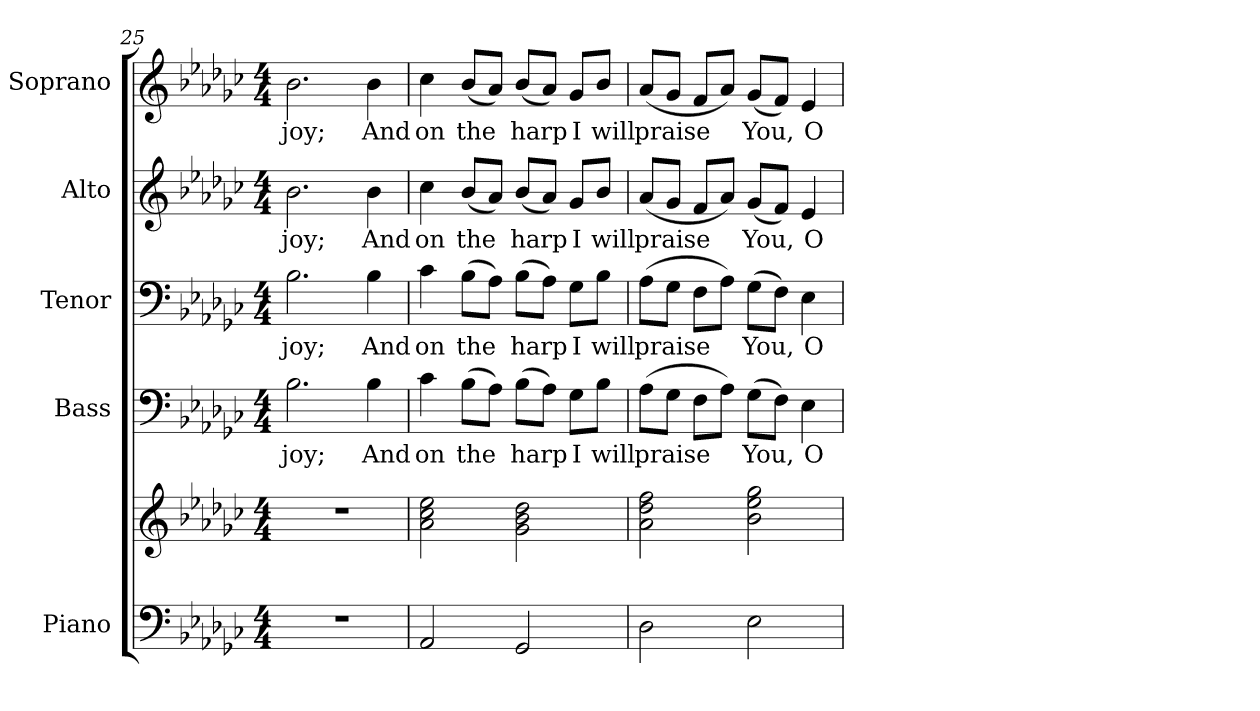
**kern	**kern	**kern	**text	**kern	**text	**kern	**text	**kern	**text
*part5	*part5	*part4	*part4	*part3	*part3	*part2	*part2	*part1	*part1
*staff6	*staff5	*staff4	*staff4	*staff3	*staff3	*staff2	*staff2	*staff1	*staff1
*I"Piano	*	*I"Bass	*	*I"Tenor	*	*I"Alto	*	*I"Soprano	*
*I'Pno.	*	*I'B.	*	*I'T.	*	*I'A.	*	*I'S.	*
!!LO:PB:g=z
*clefF4	*clefG2	*clefF4	*	*clefF4	*	*clefG2	*	*clefG2	*
*k[b-e-a-d-g-c-]	*k[b-e-a-d-g-c-]	*k[b-e-a-d-g-c-]	*	*k[b-e-a-d-g-c-]	*	*k[b-e-a-d-g-c-]	*	*k[b-e-a-d-g-c-]	*
*G-:	*G-:	*G-:	*	*G-:	*	*G-:	*	*G-:	*
*M4/4	*M4/4	*M4/4	*	*M4/4	*	*M4/4	*	*M4/4	*
=25	=25	=25	=25	=25	=25	=25	=25	=25	=25
!	!	!	!LO:LY:b:color=#000000	!	!	!	!	!	!
!	!	!	!	!	!LO:LY:b:color=#000000	!	!	!	!
!	!	!	!	!	!	!	!LO:LY:b:color=#000000	!	!
!	!	!	!	!	!	!	!	!	!LO:LY:b:color=#000000
1r	1r	2.B-i\	joy;	2.B-i\	joy;	2.b-i\	joy;	2.b-i\	joy;
!	!	!	!LO:LY:b:color=#000000	!	!	!	!	!	!
!	!	!	!	!	!LO:LY:b:color=#000000	!	!	!	!
!	!	!	!	!	!	!	!LO:LY:b:color=#000000	!	!
!	!	!	!	!	!	!	!	!	!LO:LY:b:color=#000000
.	.	4B-i\	And	4B-i\	And	4b-i\	And	4b-i\	And
=26	=26	=26	=26	=26	=26	=26	=26	=26	=26
!	!	!	!LO:LY:b:color=#000000	!	!	!	!	!	!
!	!	!	!	!	!LO:LY:b:color=#000000	!	!	!	!
!	!	!	!	!	!	!	!LO:LY:b:color=#000000	!	!
!	!	!	!	!	!	!	!	!	!LO:LY:b:color=#000000
2AA-i/	2a-i\ 2cc-i 2ee-i	4c-i\	on	4c-i\	on	4cc-i\	on	4cc-i\	on
!	!	!	!LO:LY:b:color=#000000	!	!	!	!	!	!
!	!	!	!	!	!LO:LY:b:color=#000000	!	!	!	!
!	!	!	!	!	!	!	!LO:LY:b:color=#000000	!	!
!	!	!	!	!	!	!	!	!	!LO:LY:b:color=#000000
.	.	(8B-i\L	the	(8B-i\L	the	(8b-i/L	the	(8b-i/L	the
.	.	8A-i\J)	.	8A-i\J)	.	8a-i/J)	.	8a-i/J)	.
!	!	!	!LO:LY:b:color=#000000	!	!	!	!	!	!
!	!	!	!	!	!LO:LY:b:color=#000000	!	!	!	!
!	!	!	!	!	!	!	!LO:LY:b:color=#000000	!	!
!	!	!	!	!	!	!	!	!	!LO:LY:b:color=#000000
2GG-i/	2g-i\ 2b-i 2dd-i	(8B-i\L	harp	(8B-i\L	harp	(8b-i/L	harp	(8b-i/L	harp
.	.	8A-i\J)	.	8A-i\J)	.	8a-i/J)	.	8a-i/J)	.
!	!	!	!LO:LY:b:color=#000000	!	!	!	!	!	!
!	!	!	!	!	!LO:LY:b:color=#000000	!	!	!	!
!	!	!	!	!	!	!	!LO:LY:b:color=#000000	!	!
!	!	!	!	!	!	!	!	!	!LO:LY:b:color=#000000
.	.	8G-i\L	I	8G-i\L	I	8g-i/L	I	8g-i/L	I
!	!	!	!LO:LY:b:color=#000000	!	!	!	!	!	!
!	!	!	!	!	!LO:LY:b:color=#000000	!	!	!	!
!	!	!	!	!	!	!	!LO:LY:b:color=#000000	!	!
!	!	!	!	!	!	!	!	!	!LO:LY:b:color=#000000
.	.	8B-i\J	will	8B-i\J	will	8b-i/J	will	8b-i/J	will
=27	=27	=27	=27	=27	=27	=27	=27	=27	=27
!	!	!	!LO:LY:b:color=#000000	!	!	!	!	!	!
!	!	!	!	!	!LO:LY:b:color=#000000	!	!	!	!
!	!	!	!	!	!	!	!LO:LY:b:color=#000000	!	!
!	!	!	!	!	!	!	!	!	!LO:LY:b:color=#000000
2D-i\	2a-i\ 2dd-i 2ffi	(8A-i\L	praise	(8A-i\L	praise	(8a-i/L	praise	(8a-i/L	praise
.	.	8G-i\J	.	8G-i\J	.	8g-i/J	.	8g-i/J	.
.	.	8Fi\L	.	8Fi\L	.	8fi/L	.	8fi/L	.
.	.	8A-i\J)	.	8A-i\J)	.	8a-i/J)	.	8a-i/J)	.
!	!	!	!LO:LY:b:color=#000000	!	!	!	!	!	!
!	!	!	!	!	!LO:LY:b:color=#000000	!	!	!	!
!	!	!	!	!	!	!	!LO:LY:b:color=#000000	!	!
!	!	!	!	!	!	!	!	!	!LO:LY:b:color=#000000
2E-i\	2b-i\ 2ee-i 2gg-i	(8G-i\L	You,	(8G-i\L	You,	(8g-i/L	You,	(8g-i/L	You,
.	.	8Fi\J)	.	8Fi\J)	.	8fi/J)	.	8fi/J)	.
!	!	!	!LO:LY:b:color=#000000	!	!	!	!	!	!
!	!	!	!	!	!LO:LY:b:color=#000000	!	!	!	!
!	!	!	!	!	!	!	!LO:LY:b:color=#000000	!	!
!	!	!	!	!	!	!	!	!	!LO:LY:b:color=#000000
.	.	4E-i\	O	4E-i\	O	4e-i/	O	4e-i/	O
=	=	=	=	=	=	=	=	=	=
*-	*-	*-	*-	*-	*-	*-	*-	*-	*-
